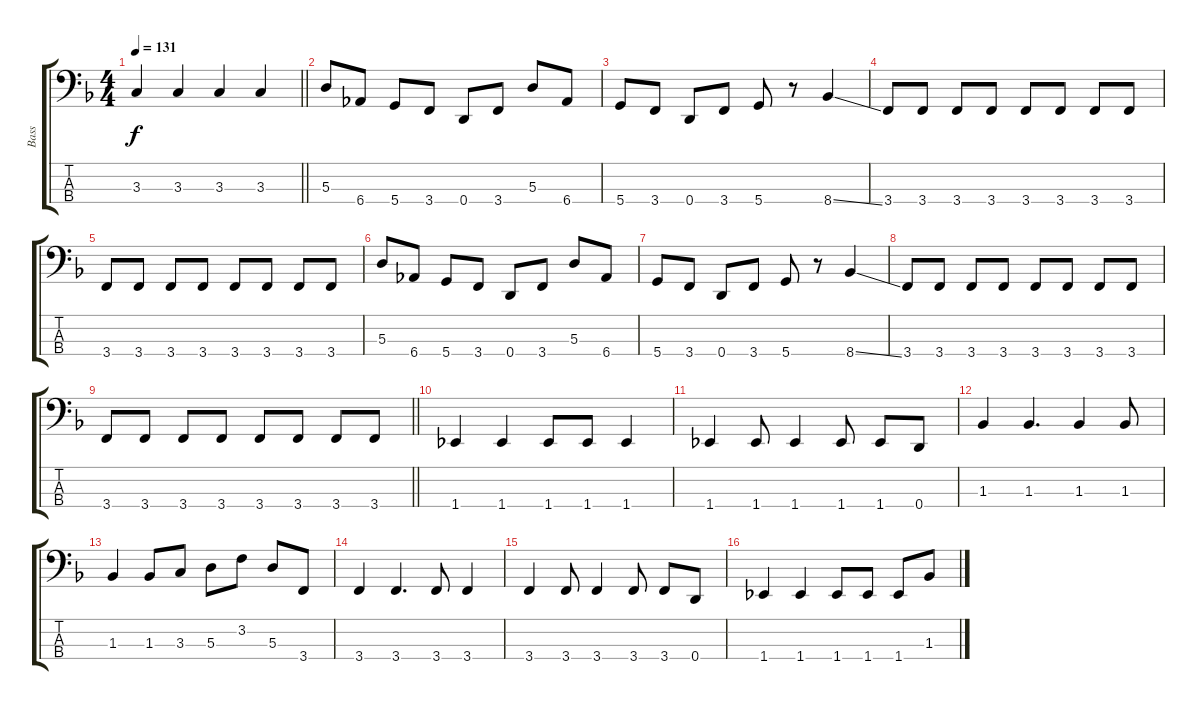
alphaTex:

\track ("Bass" "Bass") {instrument electricbassfinger}
\staff {score tabs}
\tuning (G2 D2 A1 D1) {hide}
\ts (4 4)
\tempo 131
\clef f4
\barLineRight lightlight
\ks f
3.3.4{dy f} 3.3.4 3.3.4 3.3.4 |
5.3.8 6.4.8 5.4.8 3.4.8 0.4.8 3.4.8 5.3.8 6.4.8 |
5.4.8 3.4.8 0.4.8 3.4.8 5.4.8 r.8 8.4{ss}.4 |
3.4.8 3.4.8 3.4.8 3.4.8 3.4.8 3.4.8 3.4.8 3.4.8 |
3.4.8 3.4.8 3.4.8 3.4.8 3.4.8 3.4.8 3.4.8 3.4.8 |
5.3.8 6.4.8 5.4.8 3.4.8 0.4.8 3.4.8 5.3.8 6.4.8 |
5.4.8 3.4.8 0.4.8 3.4.8 5.4.8 r.8 8.4{ss}.4 |
3.4.8 3.4.8 3.4.8 3.4.8 3.4.8 3.4.8 3.4.8 3.4.8 |
\barLineRight lightlight
3.4.8 3.4.8 3.4.8 3.4.8 3.4.8 3.4.8 3.4.8 3.4.8 |
1.4.4 1.4.4 1.4.8 1.4.8 1.4.4 |
1.4.4 1.4.8 1.4.4 1.4.8 1.4.8 0.4.8 |
1.3.4 1.3.4{d} 1.3.4 1.3.8 |
1.3.4 1.3.8 3.3.8 5.3.8 3.2.8 5.3.8 3.4.8 |
3.4.4 3.4.4{d} 3.4.8 3.4.4 |
3.4.4 3.4.8 3.4.4 3.4.8 3.4.8 0.4.8 |
1.4.4 1.4.4 1.4.8 1.4.8 1.4.8 1.3.8
